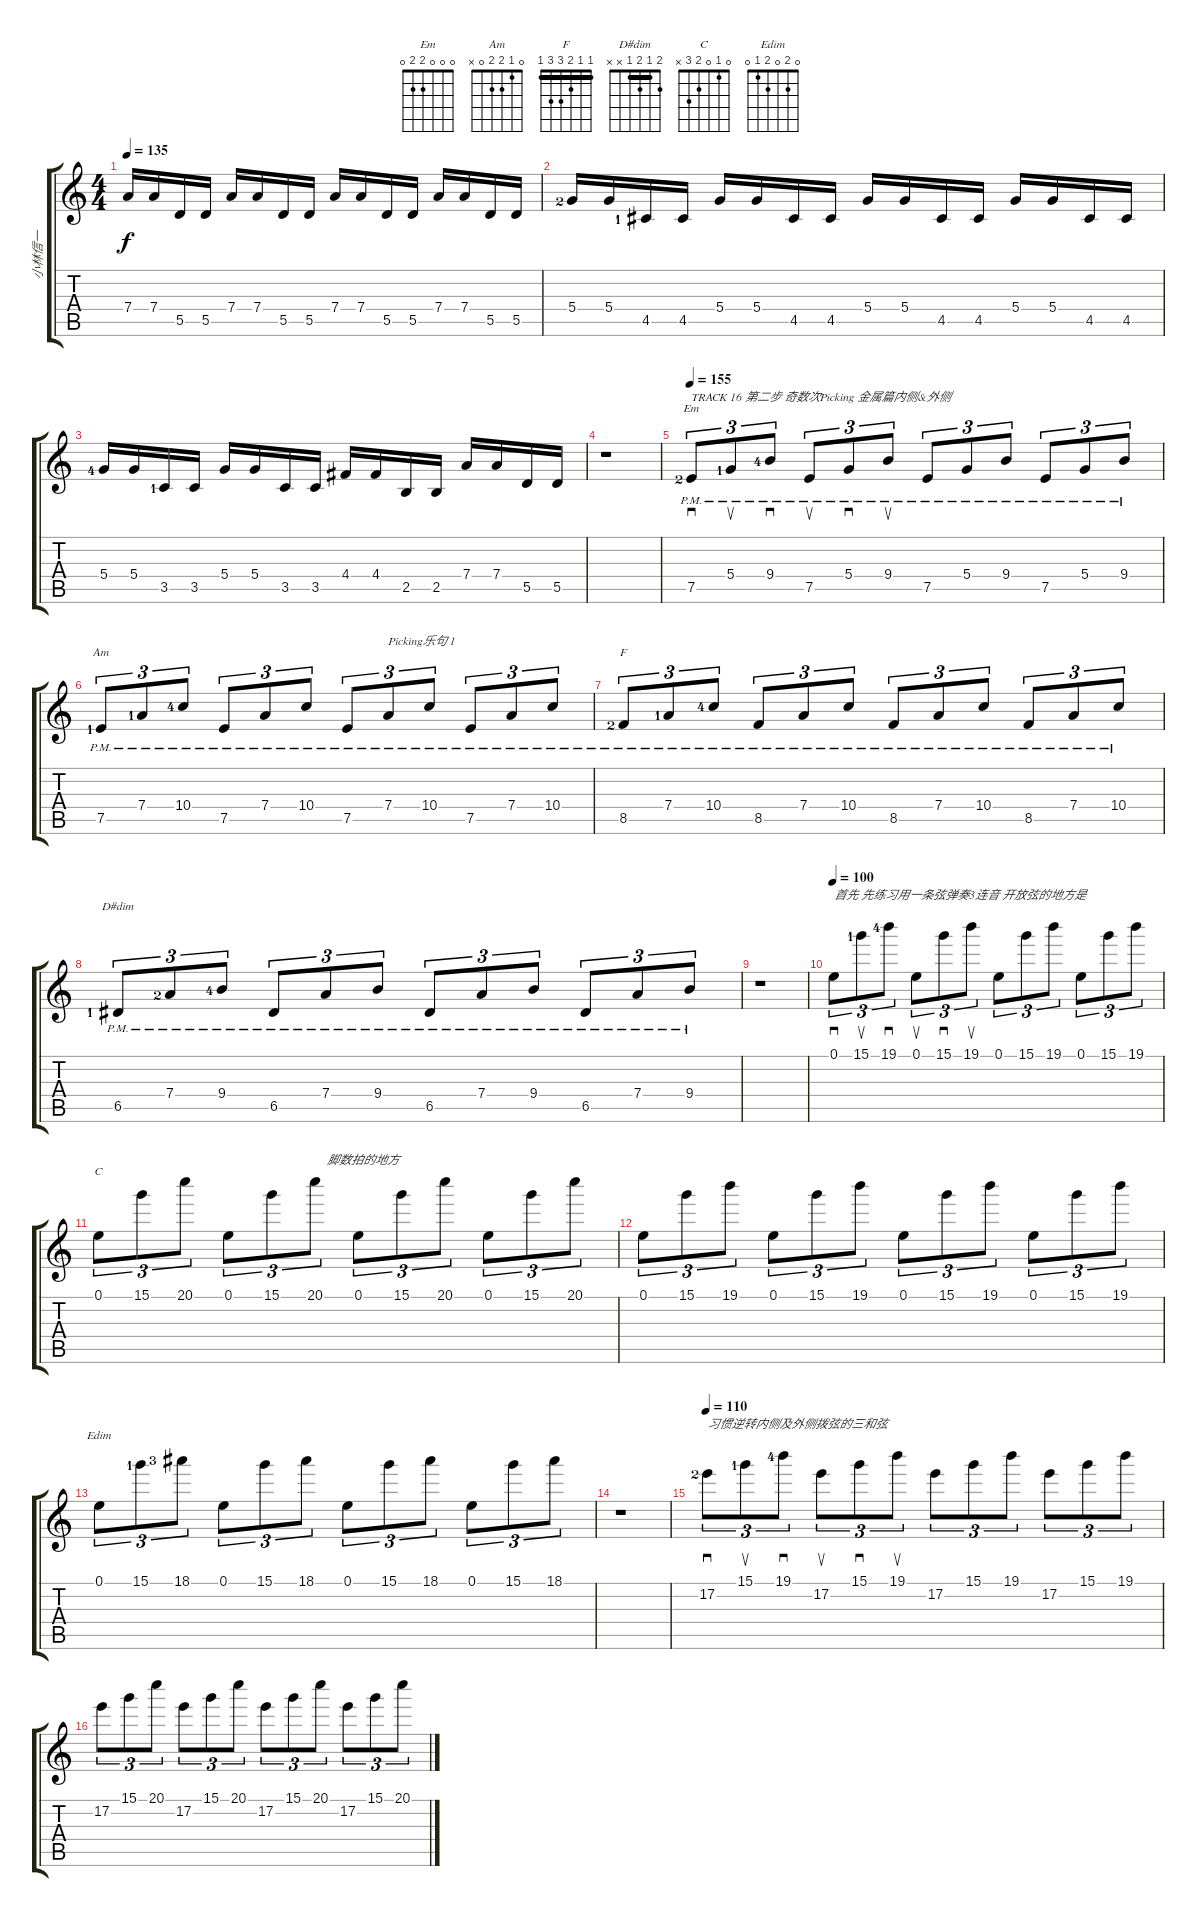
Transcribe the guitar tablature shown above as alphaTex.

\track ("小林信一" "小林信一") {instrument overdrivenguitar}
\staff {score tabs}
\tuning (E4 B3 G3 D3 A2 E2) {hide}
\chord ("Em" 0 0 0 2 2 0)
\chord ("Am" 0 1 2 2 0 x)
\chord ("F" 1 1 2 3 3 1) {barre 1}
\chord ("D#dim" 2 1 2 1 x x) {barre 1}
\chord ("C" 0 1 0 2 3 x)
\chord ("Edim" 0 2 0 2 1 0)
\ts (4 4)
\tempo 135
\clef g2
\ks c
7.4.16{dy f} 7.4.16 5.5.16 5.5.16 7.4.16 7.4.16 5.5.16 5.5.16 7.4.16 7.4.16 5.5.16 5.5.16 7.4.16 7.4.16 5.5.16 5.5.16 |
5.4{lf 3}.16 5.4.16 4.5{lf 2}.16 4.5.16 5.4.16 5.4.16 4.5.16 4.5.16 5.4.16 5.4.16 4.5.16 4.5.16 5.4.16 5.4.16 4.5.16 4.5.16 |
5.4{lf 5}.16 5.4.16 3.5{lf 2}.16 3.5.16 5.4.16 5.4.16 3.5.16 3.5.16 4.4.16 4.4.16 2.5.16 2.5.16 7.4.16 7.4.16 5.5.16 5.5.16 |
r.1 |
\tempo 155
7.5{pm lf 3}.8{sd tu (3 2) ch "Em" txt "TRACK 16 第二步 奇数次Picking 金属篇内侧&外侧"} 5.4{pm lf 2}.8{su tu (3 2)} 9.4{pm lf 5}.8{sd tu (3 2)} 7.5{pm}.8{su tu (3 2)} 5.4{pm}.8{sd tu (3 2)} 9.4{pm}.8{su tu (3 2)} 7.5{pm}.8{tu (3 2)} 5.4{pm}.8{tu (3 2)} 9.4{pm}.8{tu (3 2)} 7.5{pm}.8{tu (3 2)} 5.4{pm}.8{tu (3 2)} 9.4{pm}.8{tu (3 2)} |
7.5{pm lf 2}.8{tu (3 2) ch "Am"} 7.4{pm lf 2}.8{tu (3 2)} 10.4{pm lf 5}.8{tu (3 2)} 7.5{pm}.8{tu (3 2)} 7.4{pm}.8{tu (3 2)} 10.4{pm}.8{tu (3 2)} 7.5{pm}.8{tu (3 2)} 7.4{pm}.8{tu (3 2) txt "Picking乐句 1"} 10.4{pm}.8{tu (3 2)} 7.5{pm}.8{tu (3 2)} 7.4{pm}.8{tu (3 2)} 10.4{pm}.8{tu (3 2)} |
8.5{pm lf 3}.8{tu (3 2) ch "F"} 7.4{pm lf 2}.8{tu (3 2)} 10.4{pm lf 5}.8{tu (3 2)} 8.5{pm}.8{tu (3 2)} 7.4{pm}.8{tu (3 2)} 10.4{pm}.8{tu (3 2)} 8.5{pm}.8{tu (3 2)} 7.4{pm}.8{tu (3 2)} 10.4{pm}.8{tu (3 2)} 8.5{pm}.8{tu (3 2)} 7.4{pm}.8{tu (3 2)} 10.4{pm}.8{tu (3 2)} |
6.5{pm lf 2}.8{tu (3 2) ch "D#dim"} 7.4{pm lf 3}.8{tu (3 2)} 9.4{pm lf 5}.8{tu (3 2)} 6.5{pm}.8{tu (3 2)} 7.4{pm}.8{tu (3 2)} 9.4{pm}.8{tu (3 2)} 6.5{pm}.8{tu (3 2)} 7.4{pm}.8{tu (3 2)} 9.4{pm}.8{tu (3 2)} 6.5{pm}.8{tu (3 2)} 7.4{pm}.8{tu (3 2)} 9.4{pm}.8{tu (3 2)} |
r.1 |
\tempo 100
0.1.8{sd tu (3 2) txt "首先 先练习用一条弦弹奏3连音 开放弦的地方是"} 15.1{lf 2}.8{su tu (3 2)} 19.1{lf 5}.8{sd tu (3 2)} 0.1.8{su tu (3 2)} 15.1.8{sd tu (3 2)} 19.1.8{su tu (3 2)} 0.1.8{tu (3 2)} 15.1.8{tu (3 2)} 19.1.8{tu (3 2)} 0.1.8{tu (3 2)} 15.1.8{tu (3 2)} 19.1.8{tu (3 2)} |
0.1.8{tu (3 2) ch "C"} 15.1.8{tu (3 2)} 20.1.8{tu (3 2)} 0.1.8{tu (3 2)} 15.1.8{tu (3 2)} 20.1.8{tu (3 2) txt "    脚数拍的地方"} 0.1.8{tu (3 2)} 15.1.8{tu (3 2)} 20.1.8{tu (3 2)} 0.1.8{tu (3 2)} 15.1.8{tu (3 2)} 20.1.8{tu (3 2)} |
0.1.8{tu (3 2)} 15.1.8{tu (3 2)} 19.1.8{tu (3 2)} 0.1.8{tu (3 2)} 15.1.8{tu (3 2)} 19.1.8{tu (3 2)} 0.1.8{tu (3 2)} 15.1.8{tu (3 2)} 19.1.8{tu (3 2)} 0.1.8{tu (3 2)} 15.1.8{tu (3 2)} 19.1.8{tu (3 2)} |
0.1.8{tu (3 2) ch "Edim"} 15.1{lf 2}.8{tu (3 2)} 18.1{lf 4}.8{tu (3 2)} 0.1.8{tu (3 2)} 15.1.8{tu (3 2)} 18.1.8{tu (3 2)} 0.1.8{tu (3 2)} 15.1.8{tu (3 2)} 18.1.8{tu (3 2)} 0.1.8{tu (3 2)} 15.1.8{tu (3 2)} 18.1.8{tu (3 2)} |
r.1 |
\tempo 110
17.2{lf 3}.8{sd tu (3 2) txt "习惯逆转内侧及外侧拨弦的三和弦"} 15.1{lf 2}.8{su tu (3 2)} 19.1{lf 5}.8{sd tu (3 2)} 17.2.8{su tu (3 2)} 15.1.8{sd tu (3 2)} 19.1.8{su tu (3 2)} 17.2.8{tu (3 2)} 15.1.8{tu (3 2)} 19.1.8{tu (3 2)} 17.2.8{tu (3 2)} 15.1.8{tu (3 2)} 19.1.8{tu (3 2)} |
17.2.8{tu (3 2)} 15.1.8{tu (3 2)} 20.1.8{tu (3 2)} 17.2.8{tu (3 2)} 15.1.8{tu (3 2)} 20.1.8{tu (3 2)} 17.2.8{tu (3 2)} 15.1.8{tu (3 2)} 20.1.8{tu (3 2)} 17.2.8{tu (3 2)} 15.1.8{tu (3 2)} 20.1.8{tu (3 2)}
